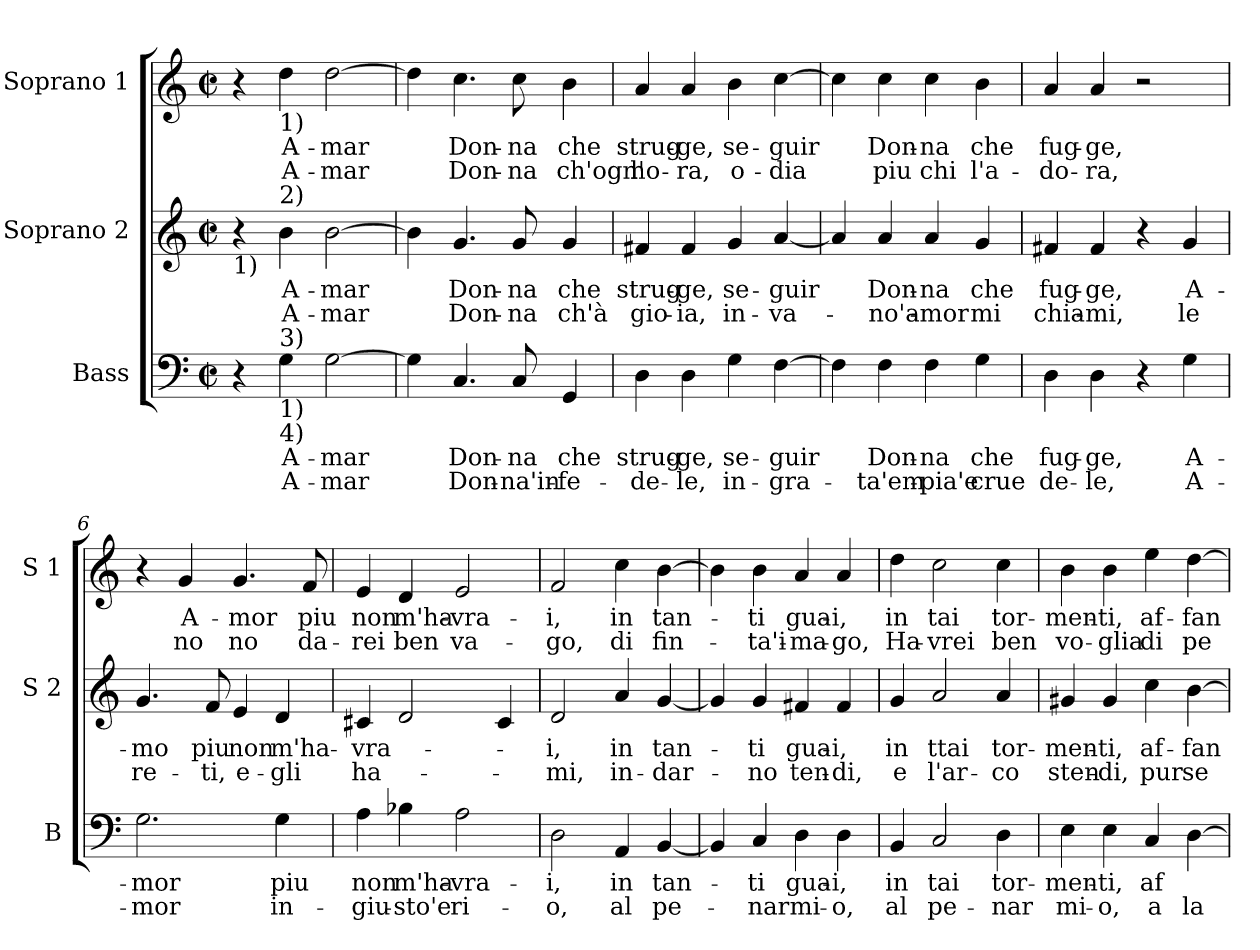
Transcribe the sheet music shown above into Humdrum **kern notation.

**kern	**text	**text	**kern	**text	**text	**kern	**text	**text
*part3	*part3	*part3	*part2	*part2	*part2	*part1	*part1	*part1
*staff3	*staff3	*staff3	*staff2	*staff2	*staff2	*staff1	*staff1	*staff1
*I"Bass	*	*	*I"Soprano 2	*	*	*I"Soprano 1	*	*
*I'B	*	*	*I'S 2	*	*	*I'S 1	*	*
*clefF4	*	*	*clefG2	*	*	*clefG2	*	*
*k[]	*	*	*k[]	*	*	*k[]	*	*
*C:	*	*	*C:	*	*	*C:	*	*
*M2/2	*	*	*M2/2	*	*	*M2/2	*	*
*met(c|)	*	*	*met(c|)	*	*	*met(c|)	*	*
=1	=1	=1	=1	=1	=1	=1	=1	=1
!	!	!	!LO:TX:b:t=1)	!	!	!	!	!
4r	.	.	4r	.	.	4r	.	.
!	!	!	!	!	!	!LO:TX:b:t=1)	!	!
!	!	!	!LO:TX:a:t=2)	!	!	!	!	!
!LO:TX:a:t=3)	!	!	!	!	!	!	!	!
!LO:TX:b:t=1)	!	!	!	!	!	!	!	!
!LO:TX:b:t=4)	!	!	!	!	!	!	!	!
!	!LO:LY:b	!LO:LY:b	!	!LO:LY:b	!LO:LY:b	!	!LO:LY:b	!LO:LY:b
4G\	A-	A-	4b\	A-	A-	4dd\	A-	A-
!	!LO:LY:b	!LO:LY:b	!	!LO:LY:b	!LO:LY:b	!	!LO:LY:b	!LO:LY:b
[2G\	-mar	-mar	[2b\	-mar	-mar	[2dd\	-mar	-mar
=2	=2	=2	=2	=2	=2	=2	=2	=2
4G\]	.	.	4b\]	.	.	4dd\]	.	.
!	!LO:LY:b	!LO:LY:b	!	!LO:LY:b	!LO:LY:b	!	!LO:LY:b	!LO:LY:b
4.C/	Don-	Don-	4.g/	Don-	Don-	4.cc\	Don-	Don-
!	!LO:LY:b	!LO:LY:b	!	!LO:LY:b	!LO:LY:b	!	!LO:LY:b	!LO:LY:b
8C/	-na	-na'in-	8g/	-na	-na	8cc\	-na	-na
!	!LO:LY:b	!LO:LY:b	!	!LO:LY:b	!LO:LY:b	!	!LO:LY:b	!LO:LY:b
4GG/	che	-fe-	4g/	che	ch'à	4b\	che	ch'ogn'
=3	=3	=3	=3	=3	=3	=3	=3	=3
!	!LO:LY:b	!LO:LY:b	!	!LO:LY:b	!LO:LY:b	!	!LO:LY:b	!LO:LY:b
4D\	strug-	-de-	4f#X/	strug-	gio-	4a/	strug-	ho-
!	!LO:LY:b	!LO:LY:b	!	!LO:LY:b	!LO:LY:b	!	!LO:LY:b	!LO:LY:b
4D\	-ge,	-le,	4f#/	-ge,	-ia,	4a/	-ge,	-ra,
!	!LO:LY:b	!LO:LY:b	!	!LO:LY:b	!LO:LY:b	!	!LO:LY:b	!LO:LY:b
4G\	se-	in-	4g/	se-	in-	4b\	se-	o-
!	!LO:LY:b	!LO:LY:b	!	!LO:LY:b	!LO:LY:b	!	!LO:LY:b	!LO:LY:b
[4F\	-guir	-gra-	[4a/	-guir	-va-	[4cc\	-guir	-dia
=4	=4	=4	=4	=4	=4	=4	=4	=4
4F\]	.	.	4a/]	.	.	4cc\]	.	.
!	!LO:LY:b	!LO:LY:b	!	!LO:LY:b	!LO:LY:b	!	!LO:LY:b	!LO:LY:b
4F\	Don-	-ta'em-	4a/	Don-	-no'a-	4cc\	Don-	piu
!	!LO:LY:b	!LO:LY:b	!	!LO:LY:b	!LO:LY:b	!	!LO:LY:b	!LO:LY:b
4F\	-na	-pia'e	4a/	-na	-mor	4cc\	-na	chi
!	!LO:LY:b	!LO:LY:b	!	!LO:LY:b	!LO:LY:b	!	!LO:LY:b	!LO:LY:b
4G\	che	crue	4g/	che	mi	4b\	che	l'a-
!!LO:LB:g=z
=5	=5	=5	=5	=5	=5	=5	=5	=5
!	!LO:LY:b	!LO:LY:b	!	!LO:LY:b	!LO:LY:b	!	!LO:LY:b	!LO:LY:b
4D\	fug-	de-	4f#X/	fug-	chia-	4a/	fug-	-do-
!	!LO:LY:b	!LO:LY:b	!	!LO:LY:b	!LO:LY:b	!	!LO:LY:b	!LO:LY:b
4D\	-ge,	-le,	4f#/	-ge,	-mi,	4a/	-ge,	-ra,
4r	.	.	4r	.	.	2r	.	.
!	!LO:LY:b	!LO:LY:b	!	!LO:LY:b	!LO:LY:b	!	!	!
4G\	A-	A-	4g/	A-	le	.	.	.
=6	=6	=6	=6	=6	=6	=6	=6	=6
!	!LO:LY:b	!LO:LY:b	!	!LO:LY:b	!LO:LY:b	!	!	!
2.G\	-mor	-mor	4.g/	-mo	re-	4r	.	.
!	!	!	!	!	!	!	!LO:LY:b	!LO:LY:b
.	.	.	.	.	.	4g/	A-	no
!	!	!	!	!LO:LY:b	!LO:LY:b	!	!	!
.	.	.	8f/	piu	-ti,	.	.	.
!	!	!	!	!LO:LY:b	!LO:LY:b	!	!LO:LY:b	!LO:LY:b
.	.	.	4e/	non	e-	4.g/	-mor	no
!	!LO:LY:b	!LO:LY:b	!	!LO:LY:b	!LO:LY:b	!	!	!
4G\	piu	in-	4d/	m'ha-	-gli	.	.	.
!	!	!	!	!	!	!	!LO:LY:b	!LO:LY:b
.	.	.	.	.	.	8f/	piu	da-
=7	=7	=7	=7	=7	=7	=7	=7	=7
!	!LO:LY:b	!LO:LY:b	!	!LO:LY:b	!LO:LY:b	!	!LO:LY:b	!LO:LY:b
4A\	non	-giu-	4c#X/	-vra-	ha-	4e/	non	-rei
!	!LO:LY:b	!LO:LY:b	!	!	!	!	!LO:LY:b	!LO:LY:b
4B-X\	m'ha-	-sto'e	2d/	.	.	4d/	m'ha-	ben
!	!LO:LY:b	!LO:LY:b	!	!	!	!	!LO:LY:b	!LO:LY:b
2A\	-vra-	ri-	.	.	.	2e/	-vra-	va-
.	.	.	4c#/	.	.	.	.	.
=8	=8	=8	=8	=8	=8	=8	=8	=8
!	!LO:LY:b	!LO:LY:b	!	!LO:LY:b	!LO:LY:b	!	!LO:LY:b	!LO:LY:b
2D\	-i,	-o,	2d/	-i,	-mi,	2f/	-i,	-go,
!	!LO:LY:b	!LO:LY:b	!	!LO:LY:b	!LO:LY:b	!	!LO:LY:b	!LO:LY:b
4AA/	in	al	4a/	in	in-	4cc\	in	di
!	!LO:LY:b	!LO:LY:b	!	!LO:LY:b	!LO:LY:b	!	!LO:LY:b	!LO:LY:b
[4BB/	tan-	pe-	[4g/	tan-	-dar-	[4b\	tan-	fin-
=9	=9	=9	=9	=9	=9	=9	=9	=9
4BB/]	.	.	4g/]	.	.	4b\]	.	.
!	!LO:LY:b	!LO:LY:b	!	!LO:LY:b	!LO:LY:b	!	!LO:LY:b	!LO:LY:b
4C/	-ti	-nar	4g/	-ti	-no	4b\	-ti	-ta'i-
!	!LO:LY:b	!LO:LY:b	!	!LO:LY:b	!LO:LY:b	!	!LO:LY:b	!LO:LY:b
4D\	gua-	mi-	4f#X/	gua-	ten-	4a/	gua-	-ma-
!	!LO:LY:b	!LO:LY:b	!	!LO:LY:b	!LO:LY:b	!	!LO:LY:b	!LO:LY:b
4D\	-i,	-o,	4f#/	-i,	-di,	4a/	-i,	-go,
!!LO:PB:g=z
=10	=10	=10	=10	=10	=10	=10	=10	=10
!	!LO:LY:b	!LO:LY:b	!	!LO:LY:b	!LO:LY:b	!	!LO:LY:b	!LO:LY:b
4BB/	in	al	4g/	in	e	4dd\	in	Ha-
!	!LO:LY:b	!LO:LY:b	!	!LO:LY:b	!LO:LY:b	!	!LO:LY:b	!LO:LY:b
2C/	tai	pe-	2a/	ttai	l'ar-	2cc\	tai	-vrei
!	!LO:LY:b	!LO:LY:b	!	!LO:LY:b	!LO:LY:b	!	!LO:LY:b	!LO:LY:b
4D\	tor-	-nar	4a/	tor-	-co	4cc\	tor-	ben
=11	=11	=11	=11	=11	=11	=11	=11	=11
!	!LO:LY:b	!LO:LY:b	!	!LO:LY:b	!LO:LY:b	!	!LO:LY:b	!LO:LY:b
4E\	-men-	mi-	4g#X/	-men-	sten-	4b\	-men-	vo-
!	!LO:LY:b	!LO:LY:b	!	!LO:LY:b	!LO:LY:b	!	!LO:LY:b	!LO:LY:b
4E\	-ti,	-o,	4g#/	-ti,	-di,	4b\	-ti,	-glia
!	!LO:LY:b	!LO:LY:b	!	!LO:LY:b	!LO:LY:b	!	!LO:LY:b	!LO:LY:b
4C/	af	a	4cc\	af-	pur	4ee\	af-	di
!	!	!LO:LY:b	!	!LO:LY:b	!LO:LY:b	!	!LO:LY:b	!LO:LY:b
[4D\	.	la	[4b\	-fan-	se	[4dd\	-fan-	pe-
=	=	=	=	=	=	=	=	=
*-	*-	*-	*-	*-	*-	*-	*-	*-
